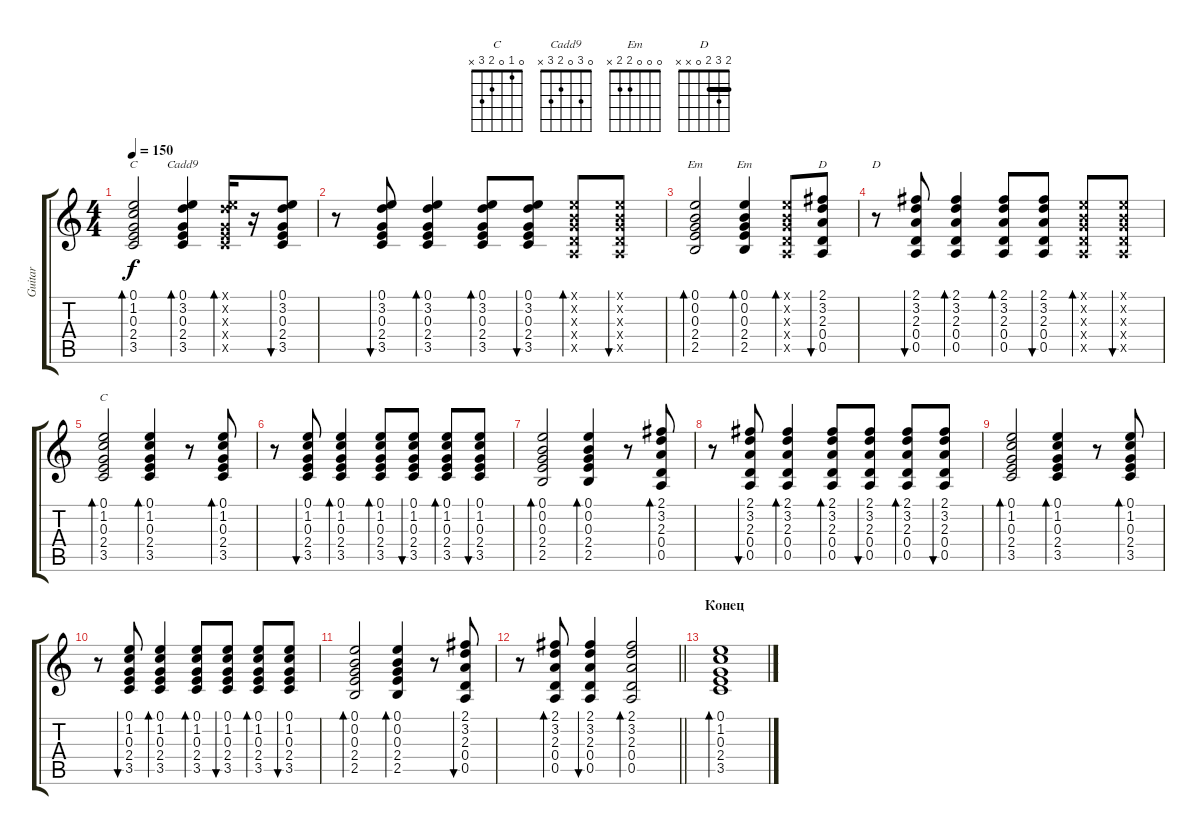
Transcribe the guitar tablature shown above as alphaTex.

\track ("Guitar" "Guitar") {instrument acousticguitarsteel}
\staff {score tabs}
\tuning (E4 B3 G3 D3 A2 E2) {hide}
\chord ("C" 3 5 3 0 3 x) {barre 3}
\chord ("Cadd9" 0 3 0 2 3 x)
\chord ("Em" 0 0 0 2 2 0)
\chord ("Em" 0 0 0 2 2 x)
\chord ("D" 2 3 2 0 0 x) {barre 2}
\chord ("D" 2 3 2 0 x x) {barre 2}
\chord ("C" 0 1 0 2 3 x)
\ts (4 4)
\tempo 150
\clef g2
\ks c
(0.1 1.2 0.3 2.4 3.5).2{bd 60 ch "C" dy f} (0.1 3.2 0.3 2.4 3.5).4{bd 60 ch "Cadd9"} (0.1{x} 3.2{x} 0.3{x} 2.4{x} 3.5{x}).16{bd 60} r.16 (0.1 3.2 0.3 2.4 3.5).8{bu 60} |
r.8 (0.1 3.2 0.3 2.4 3.5).8{bu 60} (0.1 3.2 0.3 2.4 3.5).4{bd 60} (0.1 3.2 0.3 2.4 3.5).8{bd 60} (0.1 3.2 0.3 2.4 3.5).8{bu 60} (0.1{x} 0.2{x} 0.3{x} 0.4{x} 0.5{x}).8{bd 60} (0.1{x} 0.2{x} 0.3{x} 0.4{x} 0.5{x}).8{bu 60} |
(0.1 0.2 0.3 2.4 2.5).2{bd 60 ch "Em"} (0.1 0.2 0.3 2.4 2.5).4{bd 60 ch "Em"} (0.1{x} 0.2{x} 0.3{x} 0.4{x} 0.5{x}).8{bd 60} (2.1 3.2 2.3 0.4 0.5).8{bu 60 ch "D"} |
r.8{ch "D"} (2.1 3.2 2.3 0.4 0.5).8{bu 60} (2.1 3.2 2.3 0.4 0.5).4{bd 60} (2.1 3.2 2.3 0.4 0.5).8{bd 60} (2.1 3.2 2.3 0.4 0.5).8{bu 60} (0.1{x} 0.2{x} 0.3{x} 0.4{x} 0.5{x}).8{bd 60} (0.1{x} 0.2{x} 0.3{x} 0.4{x} 0.5{x}).8{bu 60} |
(0.1 1.2 0.3 2.4 3.5).2{bd 60 ch "C"} (0.1 1.2 0.3 2.4 3.5).4{bd 60} r.8 (0.1 1.2 0.3 2.4 3.5).8{bd 60} |
r.8 (0.1 1.2 0.3 2.4 3.5).8{bu 60} (0.1 1.2 0.3 2.4 3.5).4{bd 60} (0.1 1.2 0.3 2.4 3.5).8{bd 60} (0.1 1.2 0.3 2.4 3.5).8{bu 60} (0.1 1.2 0.3 2.4 3.5).8{bd 60} (0.1 1.2 0.3 2.4 3.5).8{bu 60} |
(0.1 0.2 0.3 2.4 2.5).2{bd 60} (0.1 0.2 0.3 2.4 2.5).4{bd 60} r.8 (2.1 3.2 2.3 0.4 0.5).8{bd 60} |
r.8 (2.1 3.2 2.3 0.4 0.5).8{bu 60} (2.1 3.2 2.3 0.4 0.5).4{bd 60} (2.1 3.2 2.3 0.4 0.5).8{bd 60} (2.1 3.2 2.3 0.4 0.5).8{bu 60} (2.1 3.2 2.3 0.4 0.5).8{bd 60} (2.1 3.2 2.3 0.4 0.5).8{bu 60} |
(0.1 1.2 0.3 2.4 3.5).2{bd 60} (0.1 1.2 0.3 2.4 3.5).4{bd 60} r.8 (0.1 1.2 0.3 2.4 3.5).8{bd 60} |
r.8 (0.1 1.2 0.3 2.4 3.5).8{bu 60} (0.1 1.2 0.3 2.4 3.5).4{bd 60} (0.1 1.2 0.3 2.4 3.5).8{bd 60} (0.1 1.2 0.3 2.4 3.5).8{bu 60} (0.1 1.2 0.3 2.4 3.5).8{bd 60} (0.1 1.2 0.3 2.4 3.5).8{bu 60} |
(0.1 0.2 0.3 2.4 2.5).2{bd 60} (0.1 0.2 0.3 2.4 2.5).4{bd 60} r.8 (2.1 3.2 2.3 0.4 0.5).8{bu 60} |
\barLineRight lightlight
r.8 (2.1 3.2 2.3 0.4 0.5).8{bd 60} (2.1 3.2 2.3 0.4 0.5).4{bu 60} (2.1 3.2 2.3 0.4 0.5).2{bd 60} |
\section ("" "Конец")
(0.1 1.2 0.3 2.4 3.5).1{bd 60}
